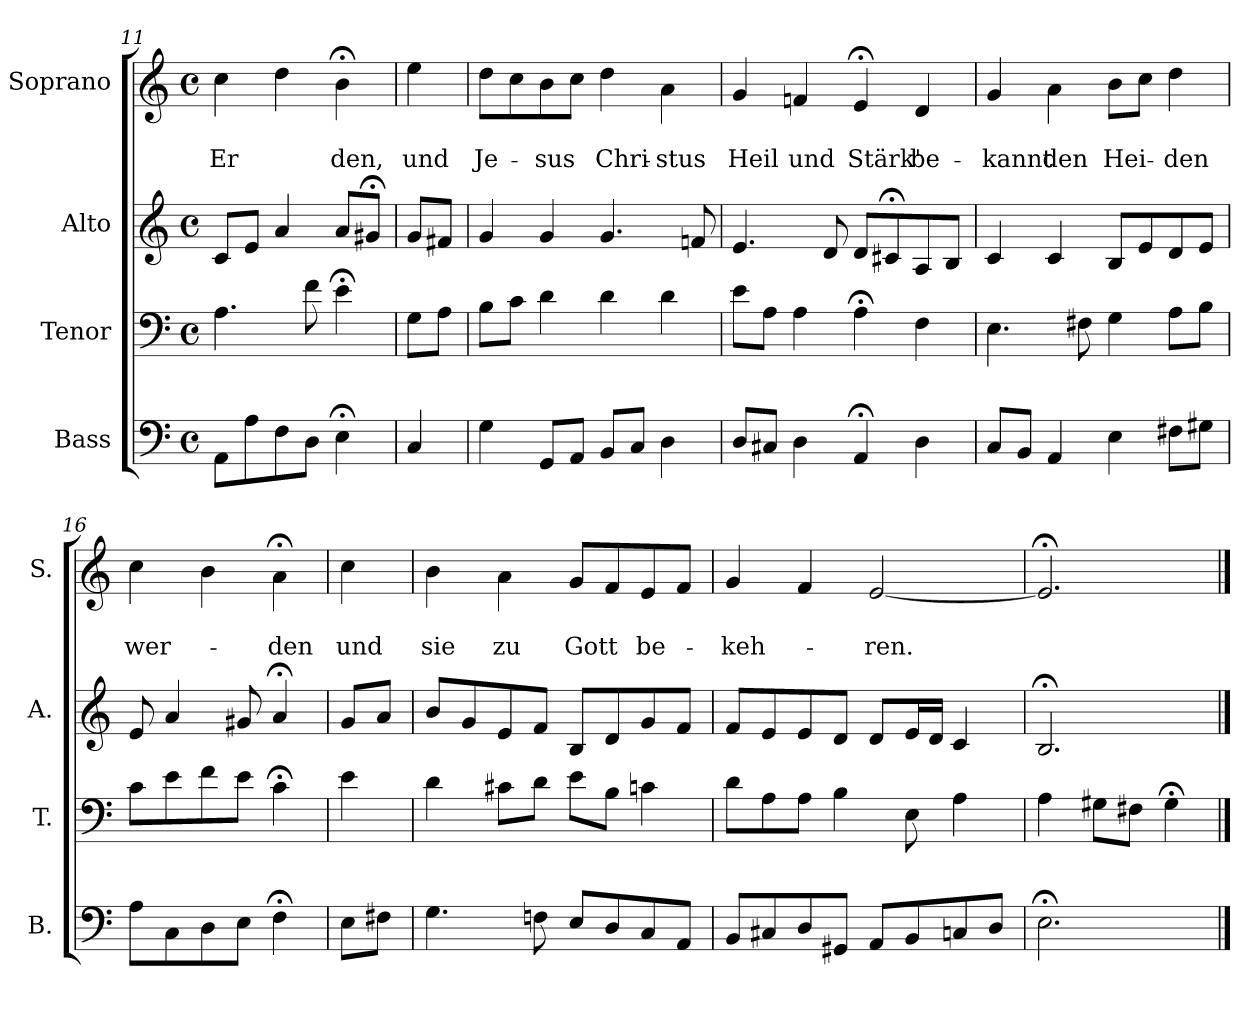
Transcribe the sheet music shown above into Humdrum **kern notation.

**kern	**kern	**kern	**kern	**text	**text
*part4	*part3	*part2	*part1	*part1	*part1
*staff4	*staff3	*staff2	*staff1	*staff1	*staff1
*I"Bass	*I"Tenor	*I"Alto	*I"Soprano	*	*
*I'B.	*I'T.	*I'A.	*I'S.	*	*
*clefF4	*clefF4	*clefG2	*clefG2	*	*
*k[]	*k[]	*k[]	*k[]	*	*
*M4/4	*M4/4	*M4/4	*M4/4	*	*
*met(c)	*met(c)	*met(c)	*met(c)	*	*
=11	=11	=11	=11	=11	=11
!	!	!	!	!	!LO:LY:b
8AA\L	4.A\	8c/L	4cc\	.	Er
8A\	.	8e/J	.	.	.
8F\	.	4a/	4dd\	.	.
8D\J	8f\	.	.	.	.
!	!	!	!	!	!LO:LY:b
4E;<\	4e;<\	8a/L	4b;<\	.	den,
.	.	8g#X;</J	.	.	.
!!LO:PB:g=z
=12	=12	=12	=12	=12	=12
!	!	!	!	!	!LO:LY:b
4C/	8G\L	8g/L	4ee\	.	und
.	8A\J	8f#X/J	.	.	.
=13	=13	=13	=13	=13	=13
!	!	!	!	!	!LO:LY:b
4G\	8B\L	4g/	8dd\L	.	Je-
.	8c\J	.	8cc\	.	.
!	!	!	!	!	!LO:LY:b
8GG/L	4d\	4g/	8b\	.	-sus
8AA/J	.	.	8cc\J	.	.
!	!	!	!	!	!LO:LY:b
8BB/L	4d\	4.g/	4dd\	.	Chri-
8C/J	.	.	.	.	.
!	!	!	!	!	!LO:LY:b
4D\	4d\	.	4a\	.	-stus
.	.	8fn/	.	.	.
=14	=14	=14	=14	=14	=14
!	!	!	!	!	!LO:LY:b
8D/L	8e\L	4.e/	4g/	.	Heil
8C#X/J	8A\J	.	.	.	.
!	!	!	!	!	!LO:LY:b
4D\	4A\	.	4fn/	.	und
.	.	8d/	.	.	.
!	!	!	!	!	!LO:LY:b
4AA;</	4A;<\	8d/L	4e;</	.	Stärk'
.	.	8c#X;</	.	.	.
!	!	!	!	!	!LO:LY:b
4D\	4F\	8A/	4d/	.	be-
.	.	8B/J	.	.	.
=15	=15	=15	=15	=15	=15
!	!	!	!	!	!LO:LY:b
8C/L	4.E\	4c/	4g/	.	-kannt
8BB/J	.	.	.	.	.
!	!	!	!	!	!LO:LY:b
4AA/	.	4c/	4a\	.	den
.	8F#X\	.	.	.	.
!	!	!	!	!	!LO:LY:b
4E\	4G\	8B/L	8b\L	.	Hei-
.	.	8e/	8cc\J	.	.
!	!	!	!	!	!LO:LY:b
8F#X\L	8A\L	8d/	4dd\	.	-den
8G#X\J	8B\J	8e/J	.	.	.
=16	=16	=16	=16	=16	=16
!	!	!	!	!	!LO:LY:b
8A\L	8c\L	8e/	4cc\	.	wer-
8C\	8e\	4a/	.	.	.
8D\	8f\	.	4b\	.	.
8E\J	8e\J	8g#X/	.	.	.
!	!	!	!	!	!LO:LY:b
4F;<\	4c;<\	4a;</	4a;<\	.	-den
!!LO:LB:g=z
=17	=17	=17	=17	=17	=17
!	!	!	!	!	!LO:LY:b
8E\L	4e\	8g/L	4cc\	.	und
8F#X\J	.	8a/J	.	.	.
=18	=18	=18	=18	=18	=18
!	!	!	!	!	!LO:LY:b
4.G\	4d\	8b/L	4b\	.	sie
.	.	8g/	.	.	.
!	!	!	!	!	!LO:LY:b
.	8c#X\L	8e/	4a\	.	zu
8Fn\	8d\J	8f/J	.	.	.
!	!	!	!	!	!LO:LY:b
8E/L	8e\L	8B/L	8g/L	.	Gott
8D/	8B\J	8d/	8f/	.	.
!	!	!	!	!	!LO:LY:b
8C/	4cn\	8g/	8e/	.	be-
8AA/J	.	8f/J	8f/J	.	.
=19	=19	=19	=19	=19	=19
!	!	!	!	!	!LO:LY:b
8BB/L	8d\L	8f/L	4g/	.	-keh-
8C#X/	8A\	8e/	.	.	.
8D/	8A\J	8e/	4f/	.	.
8GG#X/J	4B\	8d/J	.	.	.
!	!	!	!	!	!LO:LY:b
8AA/L	.	8d/L	[2e/	.	-ren.
8BB/	8E\	16e/L	.	.	.
.	.	16d/JJ	.	.	.
8Cn/	4A\	4c/	.	.	.
8D/J	.	.	.	.	.
=20	=20	=20	=20	=20	=20
2.E;<\	4A\	2.B;</	2.e;</]	.	.
.	8G#X\L	.	.	.	.
.	8F#X\J	.	.	.	.
.	4G#;<\	.	.	.	.
==	==	==	==	==	==
*-	*-	*-	*-	*-	*-
